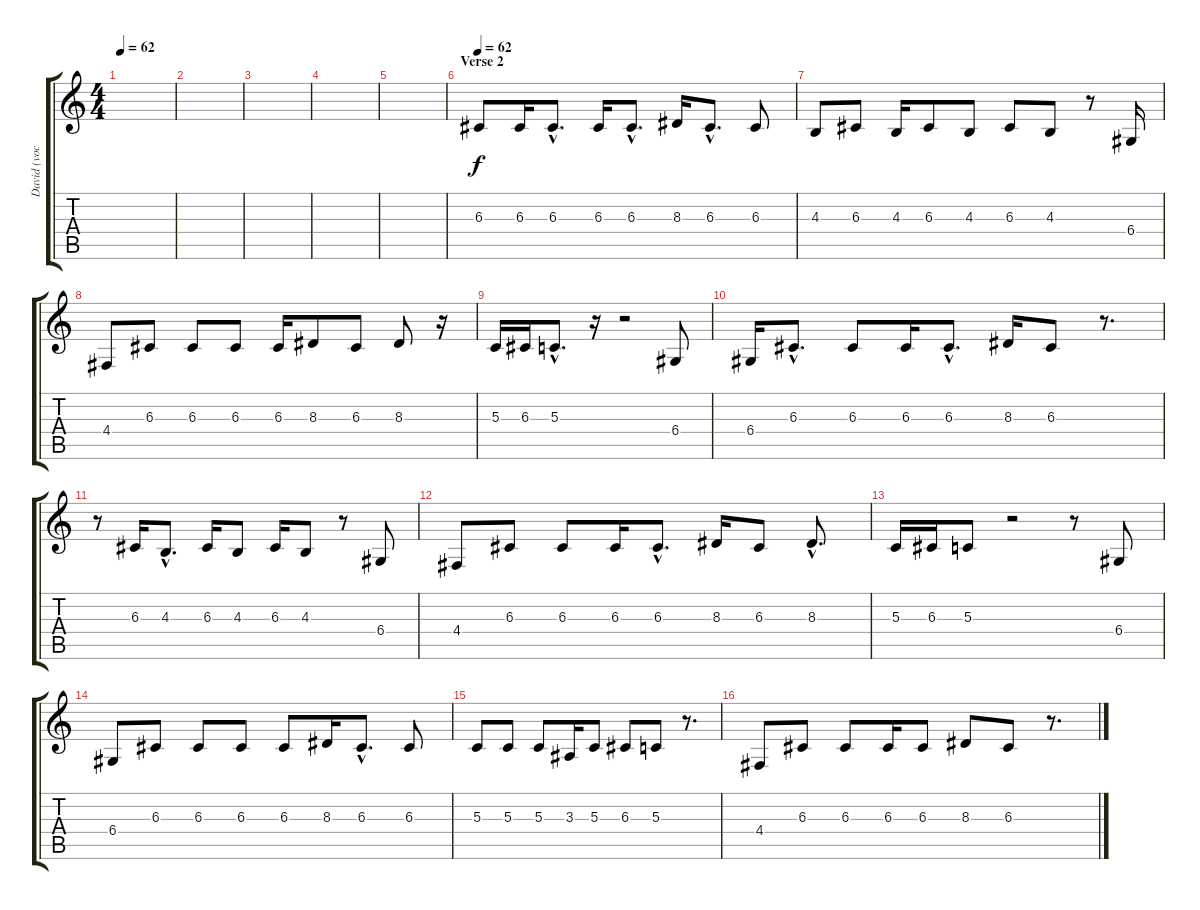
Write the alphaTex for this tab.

\track ("David (vocal)" "David (voc") {instrument choiraahs}
\staff {score tabs}
\tuning (E4 B3 G3 D3 A2 E2) {hide}
\ts (4 4)
\tempo 62
\clef g2
\ks c
|
|
|
|
|
\section ("" "Verse 2")
\tempo 62
6.3.8 6.3.16 6.3{hac}.8{d} 6.3.16 6.3{hac}.8{d} 8.3.16 6.3{hac}.8{d} 6.3.8 |
4.3.8 6.3.8 4.3.16 6.3.8 4.3.8 6.3.8 4.3.8 r.8 6.4.16 |
4.4.8 6.3.8 6.3.8 6.3.8 6.3.16 8.3.8 6.3.8 8.3.8 r.16 |
5.3.16 6.3.16 5.3{hac}.8{d} r.16 r.2 6.4.8 |
6.4.16 6.3{hac}.8{d} 6.3.8 6.3.16 6.3{hac}.8{d} 8.3.16 6.3.8 r.8{d} |
r.8 6.3.16 4.3{hac}.8{d} 6.3.16 4.3.8 6.3.16 4.3.8 r.8 6.4.8 |
4.4.8 6.3.8 6.3.8 6.3.16 6.3{hac}.8{d} 8.3.16 6.3.8 8.3{hac}.8{d} |
5.3.16 6.3.16 5.3.8 r.2 r.8 6.4.8 |
6.4.8 6.3.8 6.3.8 6.3.8 6.3.8 8.3.16 6.3{hac}.8{d} 6.3.8 |
5.3.8 5.3.8 5.3.8 3.3.16 5.3.8 6.3.8 5.3.8 r.8{d} |
4.4.8 6.3.8 6.3.8 6.3.16 6.3.8 8.3.8 6.3.8 r.8{d}
